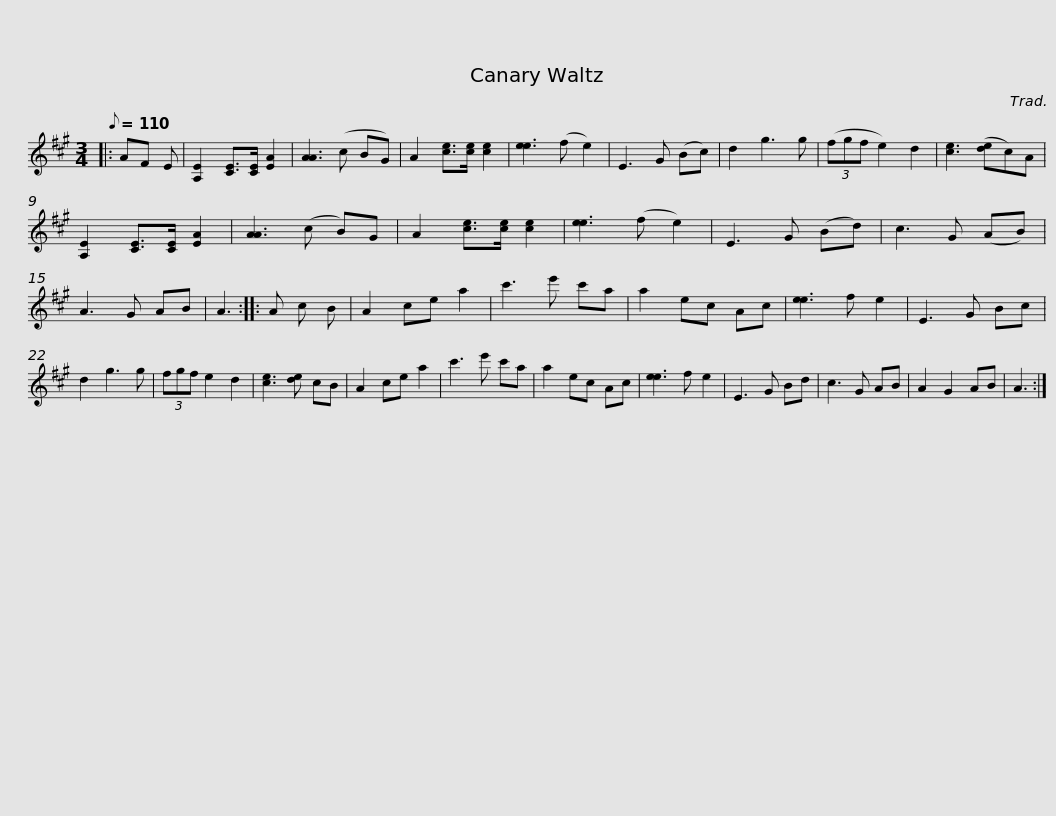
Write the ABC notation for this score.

X:1
L:1/8
Q:1/8=110
M:3/4
I:linebreak $
K:A
V:1 treble
V:1
|: AF E | [A,E]2 [CE]>[CE] [EA]2 | [AA]3 (c BG) | A2 [ce]>[ce] [ce]2 | [ee]3 (f e2) | %5
 E3 G (Bc) | d2 g3 g | (3(fgf e2) d2 | [ce]3 ([de]c)A |$ [A,E]2 [CE]>[CE] [EA]2 | %10
 [AA]3 (c B)G | A2 [ce]>[ce] [ce]2 | [ee]3 (f e2) | E3 G (Bd) | c3 G (AB) | %15
 A3 G AB | A3 :: A c B |$ A2 ce a2 | c'3 e' c'a | %20
 a2 ec Ac | [ee]3 f e2 | E3 G Bc | d2 g3 g | (3fgf e2 d2 | %25
 [ce]3 [de] cB | A2 ce a2 |$ c'3 e' c'a | a2 ec Ac | [ee]3 f e2 | %30
 E3 G Bd | c3 G AB | A2 G2 AB | A3 :| %34
